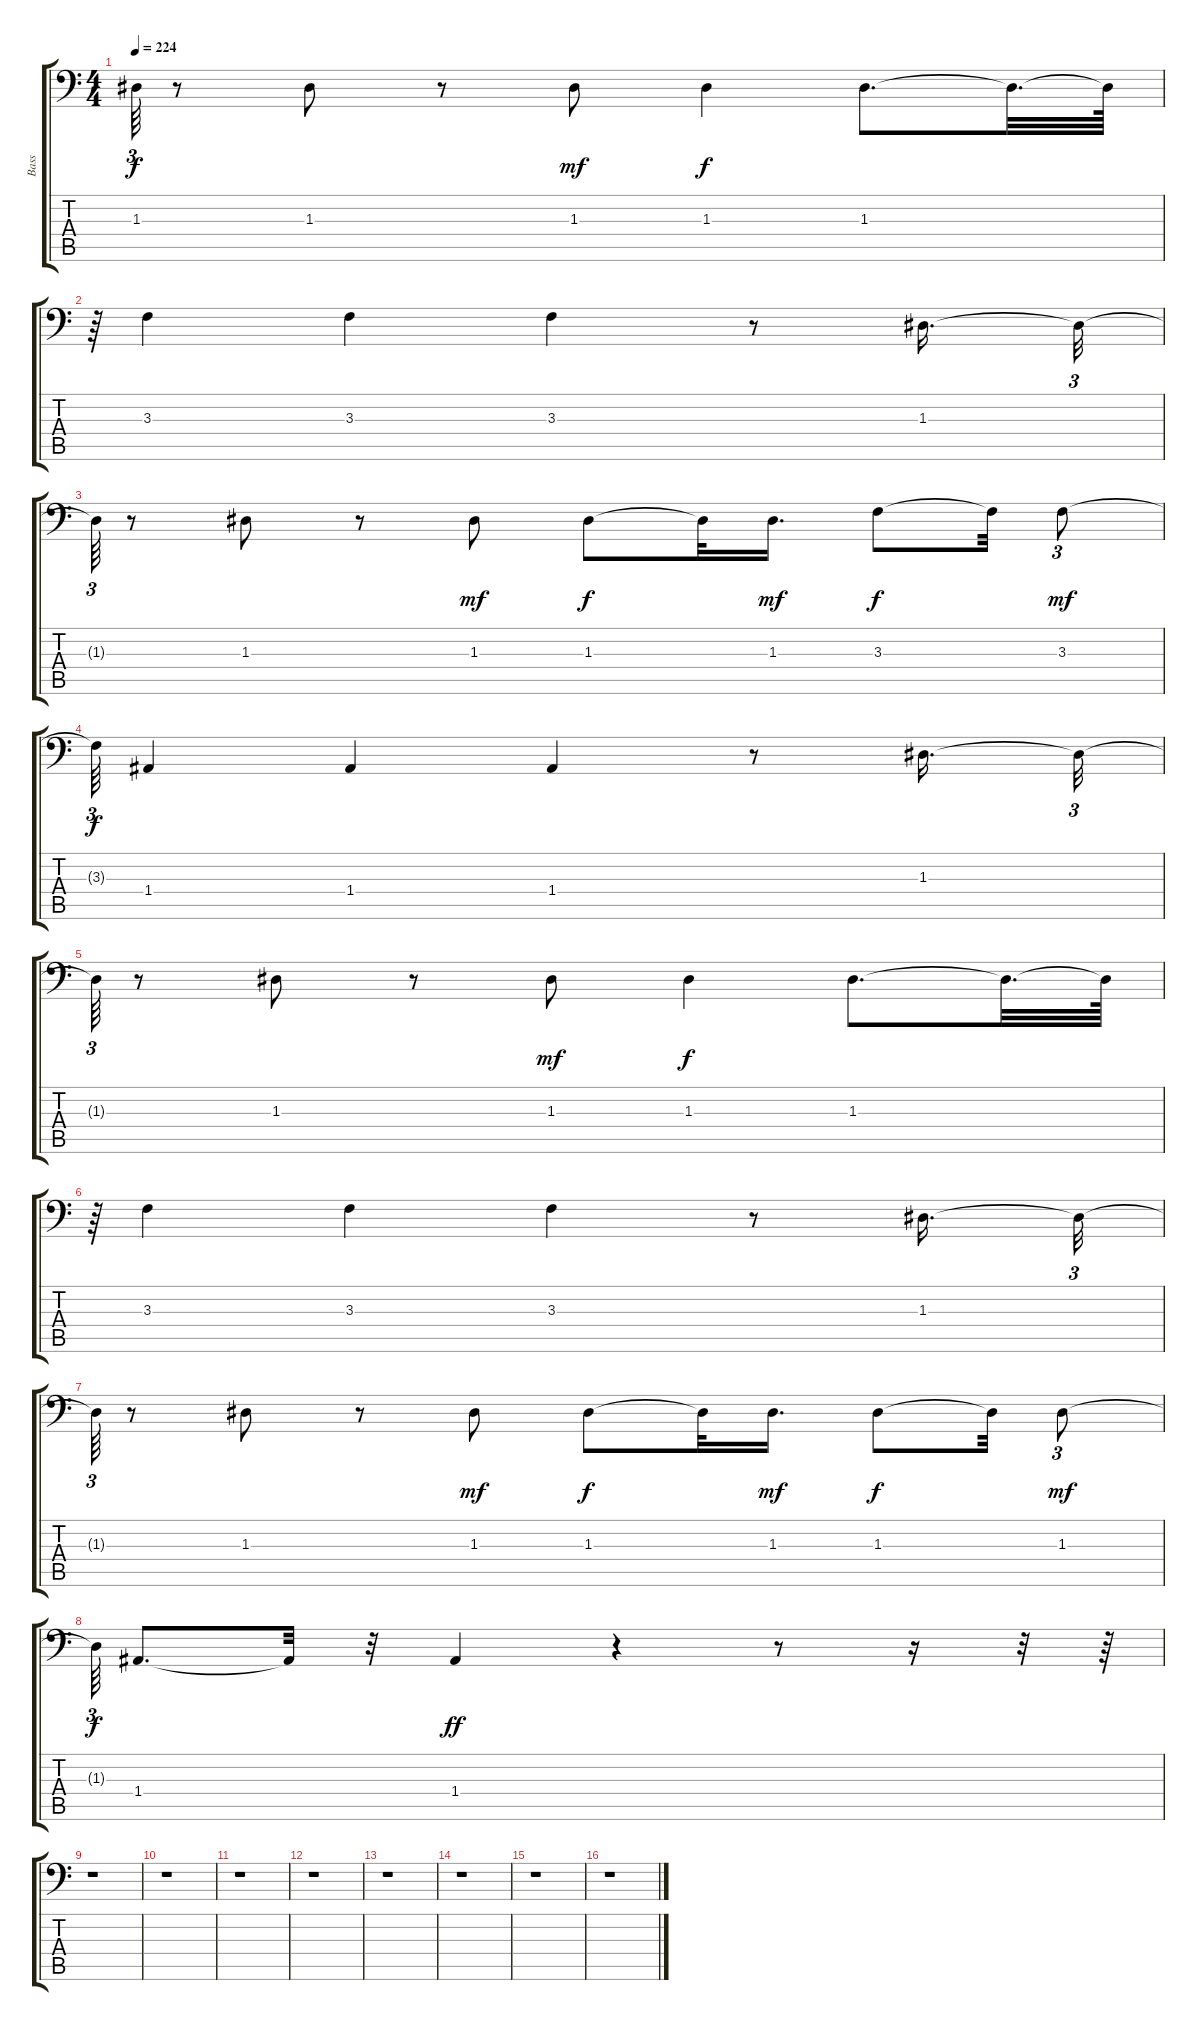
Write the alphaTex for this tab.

\track ("Bass" "Bass") {instrument electricbassfinger}
\staff {score tabs}
\tuning (C3 G2 D2 A1 E1 B0) {hide}
\ts (4 4)
\tempo 224
\clef f4
\ks c
1.3{t}.64{tu (3 2) dy f} r.8 1.3.8 r.8 1.3.8{dy mf} 1.3.4{dy f} 1.3.8{d} 1.3{t}.32{d} 1.3{t}.64 |
r.64{tu (3 2)} 3.3.4 3.3.4 3.3.4 r.8 1.3.16{d} 1.3{t}.32{tu (3 2)} |
1.3{t}.64{tu (3 2)} r.8 1.3.8 r.8 1.3.8{dy mf} 1.3.8{dy f} 1.3{t}.32 1.3.16{d dy mf} 3.3.8{dy f} 3.3{t}.32 3.3.8{tu (3 2) dy mf} |
3.3{t}.64{tu (3 2) dy f} 1.4.4 1.4.4 1.4.4 r.8 1.3.16{d} 1.3{t}.32{tu (3 2)} |
1.3{t}.64{tu (3 2)} r.8 1.3.8 r.8 1.3.8{dy mf} 1.3.4{dy f} 1.3.8{d} 1.3{t}.32{d} 1.3{t}.64 |
r.64{tu (3 2)} 3.3.4 3.3.4 3.3.4 r.8 1.3.16{d} 1.3{t}.32{tu (3 2)} |
1.3{t}.64{tu (3 2)} r.8 1.3.8 r.8 1.3.8{dy mf} 1.3.8{dy f} 1.3{t}.32 1.3.16{d dy mf} 1.3.8{dy f} 1.3{t}.32 1.3.8{tu (3 2) dy mf} |
1.3{t}.64{tu (3 2) dy f} 1.4.8{d} 1.4{t}.32 r.32 1.4.4{dy ff} r.4 r.8 r.16 r.32 r.64 |
r.1 |
r.1 |
r.1 |
r.1 |
r.1 |
r.1 |
r.1 |
r.1
